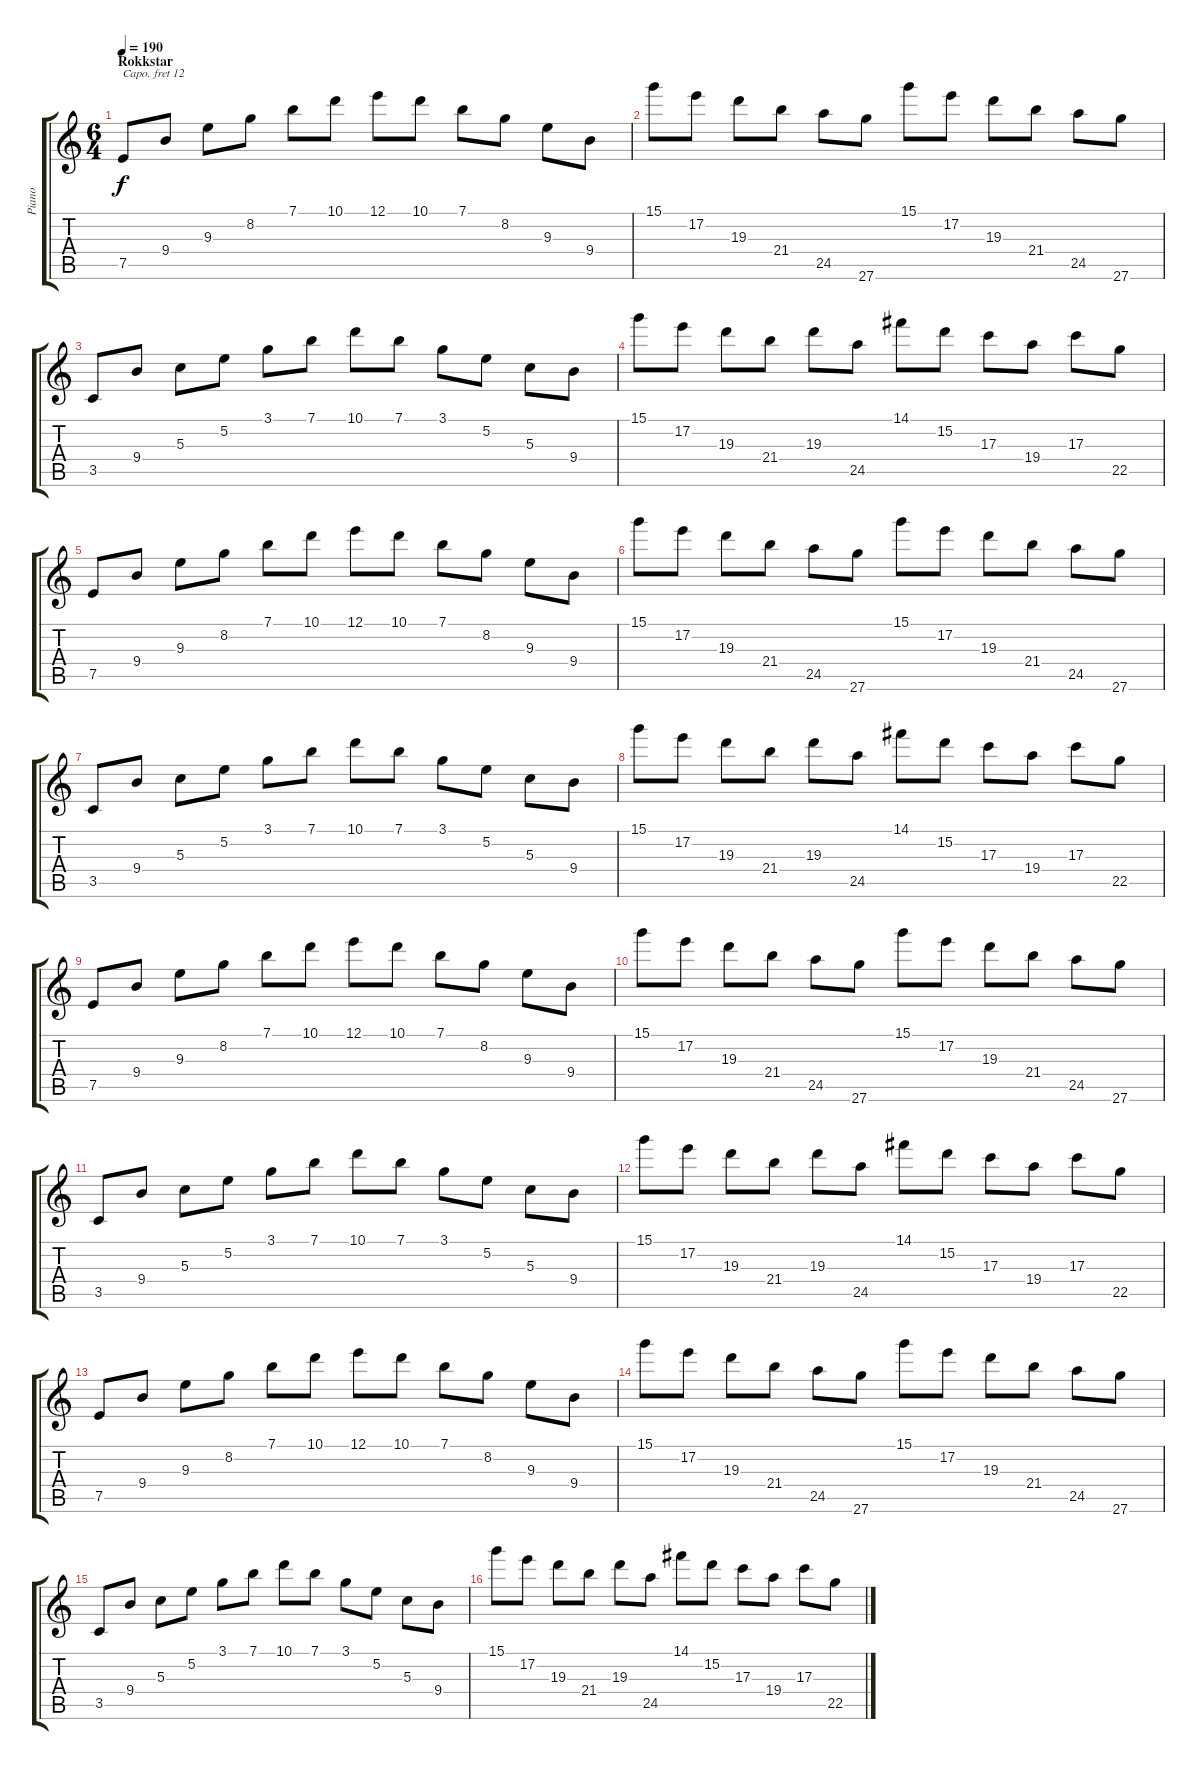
\track ("Piano" "Piano") {instrument electricgrandpiano}
\staff {score tabs}
\capo 12
\tuning (E4 B3 G3 D3 A2 E2) {hide}
\ts (6 4)
\section ("" "Rokkstar")
\tempo 190
\clef g2
\ks c
7.5.8{dy f instrument electricgrandpiano} 9.4.8 9.3.8 8.2.8 7.1.8 10.1.8 12.1.8 10.1.8 7.1.8 8.2.8 9.3.8 9.4.8 |
15.1.8 17.2.8 19.3.8 21.4.8 24.5.8 27.6.8 15.1.8 17.2.8 19.3.8 21.4.8 24.5.8 27.6.8 |
3.5.8 9.4.8 5.3.8 5.2.8 3.1.8 7.1.8 10.1.8 7.1.8 3.1.8 5.2.8 5.3.8 9.4.8 |
15.1.8 17.2.8 19.3.8 21.4.8 19.3.8 24.5.8 14.1.8 15.2.8 17.3.8 19.4.8 17.3.8 22.5.8 |
7.5.8 9.4.8 9.3.8 8.2.8 7.1.8 10.1.8 12.1.8 10.1.8 7.1.8 8.2.8 9.3.8 9.4.8 |
15.1.8 17.2.8 19.3.8 21.4.8 24.5.8 27.6.8 15.1.8 17.2.8 19.3.8 21.4.8 24.5.8 27.6.8 |
3.5.8 9.4.8 5.3.8 5.2.8 3.1.8 7.1.8 10.1.8 7.1.8 3.1.8 5.2.8 5.3.8 9.4.8 |
15.1.8 17.2.8 19.3.8 21.4.8 19.3.8 24.5.8 14.1.8 15.2.8 17.3.8 19.4.8 17.3.8 22.5.8 |
7.5.8 9.4.8 9.3.8 8.2.8 7.1.8 10.1.8 12.1.8 10.1.8 7.1.8 8.2.8 9.3.8 9.4.8 |
15.1.8 17.2.8 19.3.8 21.4.8 24.5.8 27.6.8 15.1.8 17.2.8 19.3.8 21.4.8 24.5.8 27.6.8 |
3.5.8 9.4.8 5.3.8 5.2.8 3.1.8 7.1.8 10.1.8 7.1.8 3.1.8 5.2.8 5.3.8 9.4.8 |
15.1.8 17.2.8 19.3.8 21.4.8 19.3.8 24.5.8 14.1.8 15.2.8 17.3.8 19.4.8 17.3.8 22.5.8 |
7.5.8 9.4.8 9.3.8 8.2.8 7.1.8 10.1.8 12.1.8 10.1.8 7.1.8 8.2.8 9.3.8 9.4.8 |
15.1.8 17.2.8 19.3.8 21.4.8 24.5.8 27.6.8 15.1.8 17.2.8 19.3.8 21.4.8 24.5.8 27.6.8 |
3.5.8 9.4.8 5.3.8 5.2.8 3.1.8 7.1.8 10.1.8 7.1.8 3.1.8 5.2.8 5.3.8 9.4.8 |
15.1.8 17.2.8 19.3.8 21.4.8 19.3.8 24.5.8 14.1.8 15.2.8 17.3.8 19.4.8 17.3.8 22.5.8
